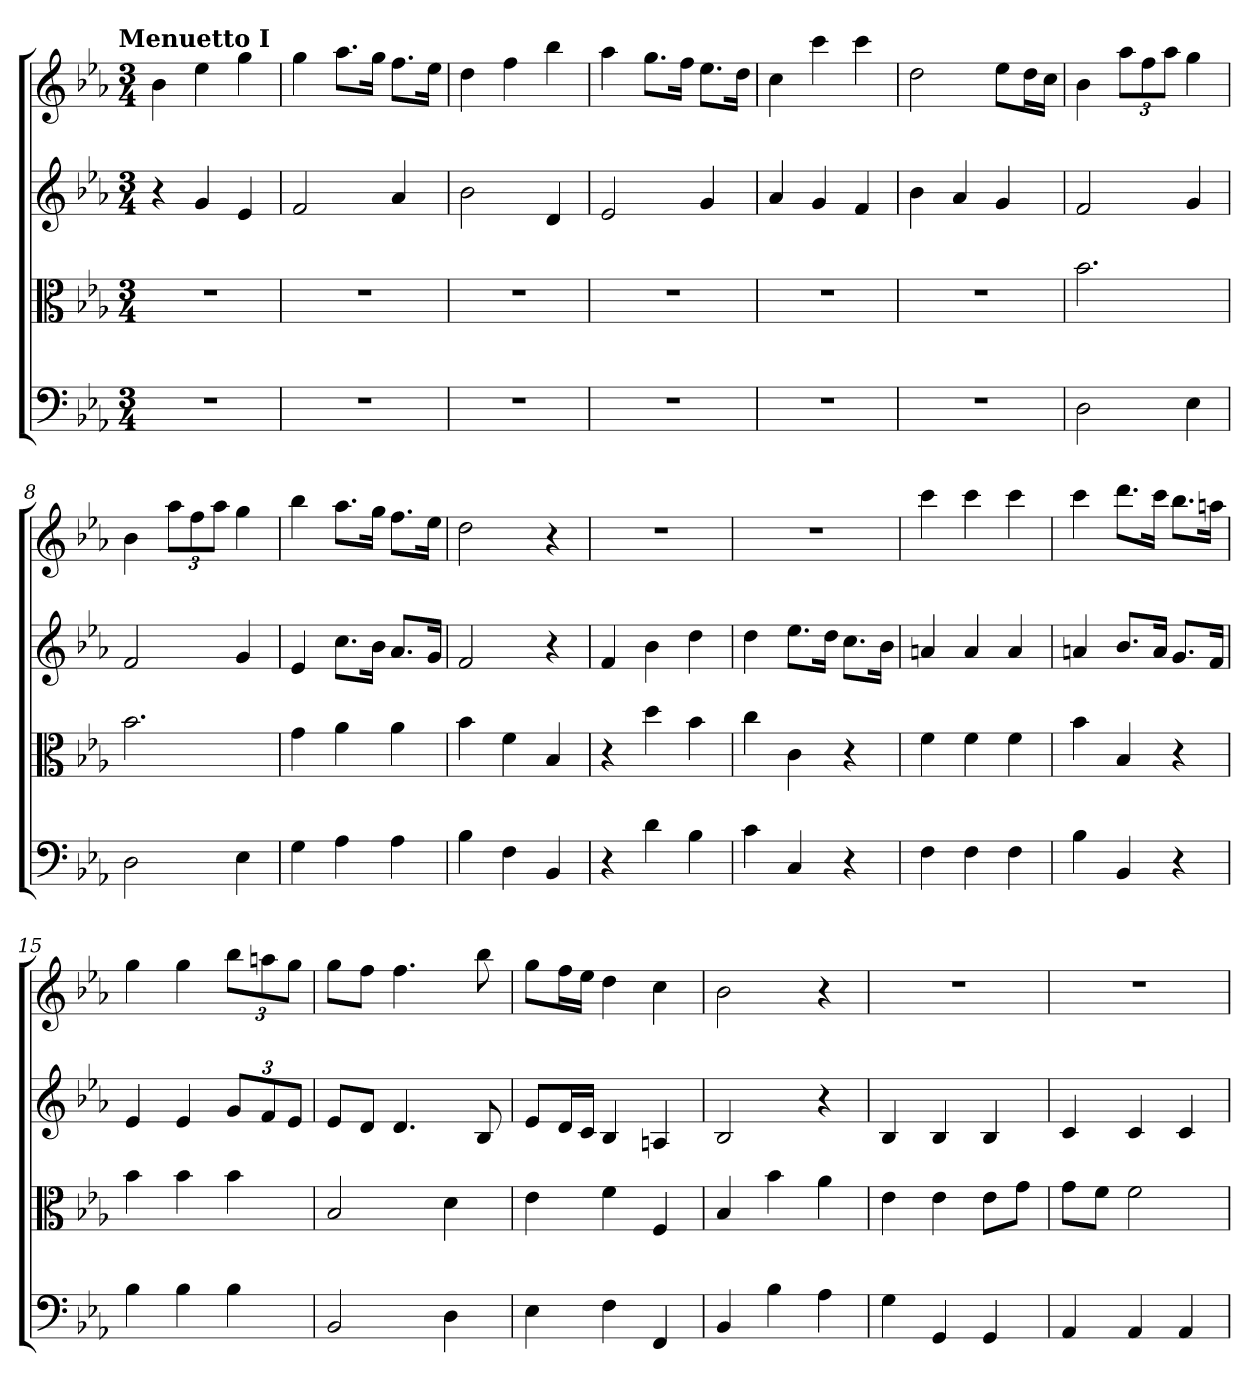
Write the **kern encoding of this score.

**kern	**kern	**kern	**kern
*part4	*part3	*part2	*part1
*staff4	*staff3	*staff2	*staff1
*clefF4	*clefC3	*	*
*k[b-e-a-]	*k[b-e-a-]	*k[b-e-a-]	*k[b-e-a-]
*E-:	*E-:	*E-:	*E-:
!!LO:TX:omd:t=Menuetto I
*M3/4	*M3/4	*M3/4	*M3/4
=	=	=	=
2.r	2.r	4r	4b-
.	.	4g	4ee-
.	.	4e-	4gg
=2	=2	=2	=2
2.r	2.r	2f	4gg
.	.	.	8.aa-L
.	.	.	16ggJk
.	.	4a-	8.ffL
.	.	.	16ee-Jk
=3	=3	=3	=3
2.r	2.r	2b-	4dd
.	.	.	4ff
.	.	4d	4bb-
=4	=4	=4	=4
2.r	2.r	2e-	4aa-
.	.	.	8.ggL
.	.	.	16ffJk
.	.	4g	8.ee-L
.	.	.	16ddJk
=5	=5	=5	=5
2.r	2.r	4a-	4cc
.	.	4g	4ccc
.	.	4f	4ccc
=6	=6	=6	=6
2.r	2.r	4b-	2dd
.	.	4a-	.
.	.	4g	8ee-L
.	.	.	16ddL
.	.	.	16ccJJ
=7	=7	=7	=7
2D	2.b-	2f	4b-
.	.	.	12aa-L
.	.	.	12ff
.	.	.	12aa-J
4E-	.	4g	4gg
=8	=8	=8	=8
2D	2.b-	2f	4b-
.	.	.	12aa-L
.	.	.	12ff
.	.	.	12aa-J
4E-	.	4g	4gg
=9	=9	=9	=9
4G	4g	4e-	4bb-
4A-	4a-	8.ccL	8.aa-L
.	.	16b-Jk	16ggJk
4A-	4a-	8.a-L	8.ffL
.	.	16gJk	16ee-Jk
=10	=10	=10	=10
4B-	4b-	2f	2dd
4F	4f	.	.
4BB-	4B-	4r	4r
=11	=11	=11	=11
4r	4r	4f	2.r
4d	4dd	4b-	.
4B-	4b-	4dd	.
=12	=12	=12	=12
4c	4cc	4dd	2.r
4C	4c	8.ee-L	.
.	.	16ddJk	.
4r	4r	8.ccL	.
.	.	16b-Jk	.
=13	=13	=13	=13
4F	4f	4an	4ccc
4F	4f	4a	4ccc
4F	4f	4a	4ccc
=14	=14	=14	=14
4B-	4b-	4an	4ccc
4BB-	4B-	8.b-L	8.dddL
.	.	16aJk	16cccJk
4r	4r	8.gL	8.bb-L
.	.	16fJk	16aanJk
=15	=15	=15	=15
4B-	4b-	4e-	4gg
4B-	4b-	4e-	4gg
4B-	4b-	12gL	12bb-L
.	.	12f	12aan
.	.	12e-J	12ggJ
=16	=16	=16	=16
2BB-	2B-	8e-L	8ggL
.	.	8dJ	8ffJ
.	.	4.d	4.ff
4D	4d	.	.
.	.	8B-	8bb-
=17	=17	=17	=17
4E-	4e-	8e-L	8ggL
.	.	16dL	16ffL
.	.	16cJJ	16ee-JJ
4F	4f	4B-	4dd
4FF	4F	4An	4cc
=18	=18	=18	=18
4BB-	4B-	2B-	2b-
4B-	4b-	.	.
4A-	4a-	4r	4r
=19	=19	=19	=19
4G	4e-	4B-	2.r
4GG	4e-	4B-	.
4GG	8e-\L	4B-	.
.	8g\J	.	.
=20	=20	=20	=20
4AA-	8g\L	4c	2.r
.	8f\J	.	.
4AA-	2f	4c	.
4AA-	.	4c	.
=	=	=	=
*-	*-	*-	*-
